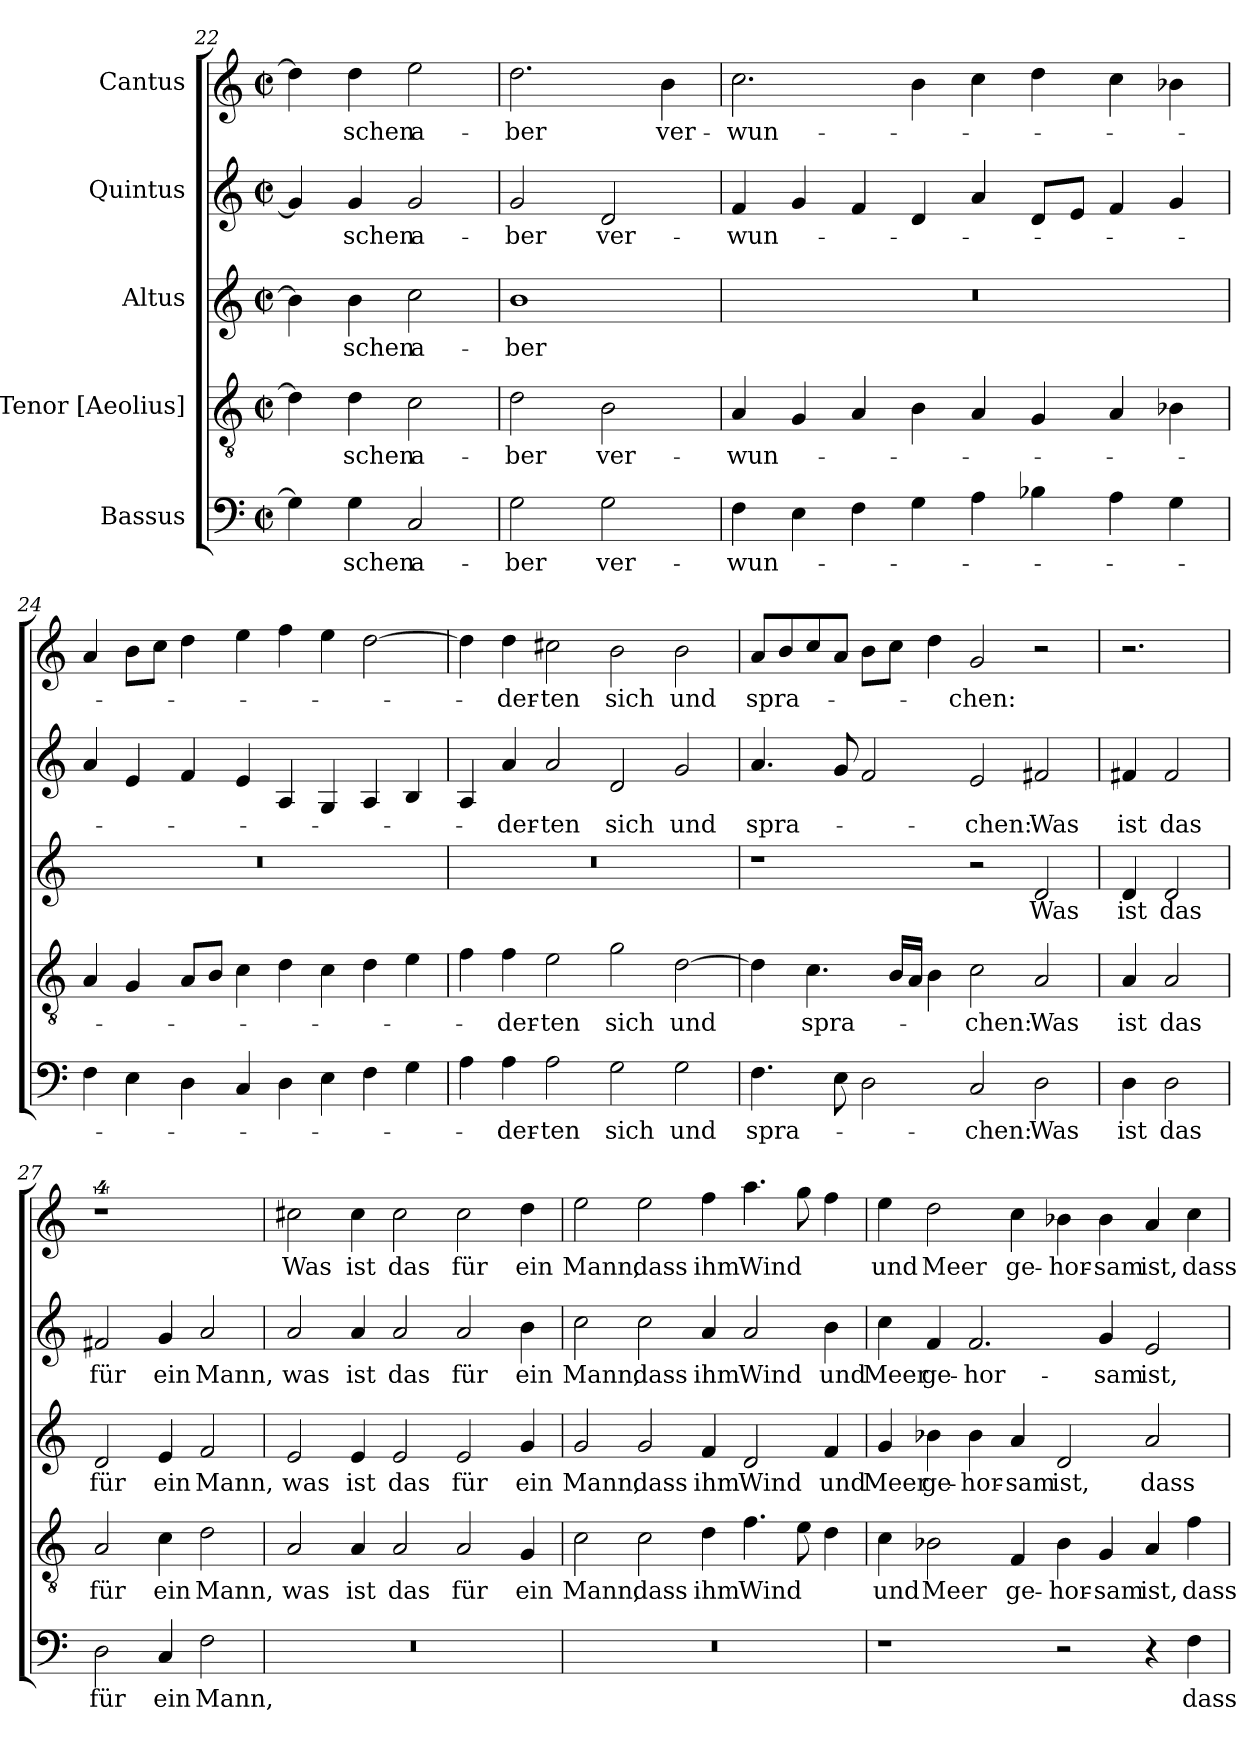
**kern	**text	**kern	**text	**kern	**text	**kern	**text	**kern	**text
*part5	*part5	*part4	*part4	*part3	*part3	*part2	*part2	*part1	*part1
*staff5	*staff5	*staff4	*staff4	*staff3	*staff3	*staff2	*staff2	*staff1	*staff1
*I"Bassus	*	*I"Tenor [Aeolius]	*	*I"Altus	*	*I"Quintus	*	*I"Cantus	*
*clefF4	*	*clefGv2	*	*clefG2	*	*clefG2	*	*clefG2	*
*k[]	*	*k[]	*	*k[]	*	*k[]	*	*k[]	*
*M4/2	*	*M4/2	*	*M4/2	*	*M4/2	*	*M4/2	*
*met(c|)	*	*met(c|)	*	*met(c|)	*	*met(c|)	*	*met(c|)	*
=22	=22	=22	=22	=22	=22	=22	=22	=22	=22
4G\]	.	4d\]	.	4b\]	.	4g/]	.	4dd\]	.
!	!LO:LY:b	!	!LO:LY:b	!	!LO:LY:b	!	!LO:LY:b	!	!LO:LY:b
4G\	-schen	4d\	-schen	4b\	-schen	4g/	-schen	4dd\	-schen
!	!LO:LY:b	!	!LO:LY:b	!	!LO:LY:b	!	!LO:LY:b	!	!LO:LY:b
2C/	a-	2c\	a-	2cc\	a-	2g/	a-	2ee\	a-
!!LO:LB:g=z
=22X2	=22X2	=22X2	=22X2	=22X2	=22X2	=22X2	=22X2	=22X2	=22X2
!	!LO:LY:b	!	!LO:LY:b	!	!LO:LY:b	!	!LO:LY:b	!	!LO:LY:b
2G\	-ber	2d\	-ber	1b	-ber	2g/	-ber	2.dd\	-ber
!	!LO:LY:b	!	!LO:LY:b	!	!	!	!LO:LY:b	!	!
2G\	ver-	2B\	ver-	.	.	2d/	ver-	.	.
!	!	!	!	!	!	!	!	!	!LO:LY:b
.	.	.	.	.	.	.	.	4b\	ver-
=23	=23	=23	=23	=23	=23	=23	=23	=23	=23
!	!LO:LY:b	!	!LO:LY:b	!	!	!	!LO:LY:b	!	!LO:LY:b
4F\	-wun-	4A/	-wun-	0r	.	4f/	-wun-	2.cc\	-wun-
4E\	.	4G/	.	.	.	4g/	.	.	.
4F\	.	4A/	.	.	.	4f/	.	.	.
4G\	.	4B\	.	.	.	4d/	.	4b\	.
4A\	.	4A/	.	.	.	4a/	.	4cc\	.
4B-X\	.	4G/	.	.	.	8d/L	.	4dd\	.
.	.	.	.	.	.	8e/J	.	.	.
4A\	.	4A/	.	.	.	4f/	.	4cc\	.
4G\	.	4B-X\	.	.	.	4g/	.	4b-X\	.
=24	=24	=24	=24	=24	=24	=24	=24	=24	=24
4F\	.	4A/	.	0r	.	4a/	.	4a/	.
4E\	.	4G/	.	.	.	4e/	.	8b\L	.
.	.	.	.	.	.	.	.	8cc\J	.
4D\	.	8A/L	.	.	.	4f/	.	4dd\	.
.	.	8B/J	.	.	.	.	.	.	.
4C/	.	4c\	.	.	.	4e/	.	4ee\	.
4D\	.	4d\	.	.	.	4A/	.	4ff\	.
4E\	.	4c\	.	.	.	4G/	.	4ee\	.
4F\	.	4d\	.	.	.	4A/	.	[2dd\	.
4G\	.	4e\	.	.	.	4B/	.	.	.
!!LO:PB:g=z
=25	=25	=25	=25	=25	=25	=25	=25	=25	=25
4A\	.	4f\	.	0r	.	4A/	.	4dd\]	.
!	!LO:LY:b	!	!LO:LY:b	!	!	!	!LO:LY:b	!	!LO:LY:b
4A\	-der-	4f\	-der-	.	.	4a/	-der-	4dd\	der-
!	!LO:LY:b	!	!LO:LY:b	!	!	!	!LO:LY:b	!	!LO:LY:b
2A\	-ten	2e\	-ten	.	.	2a/	-ten	2cc#X\	-ten
!	!LO:LY:b	!	!LO:LY:b	!	!	!	!LO:LY:b	!	!LO:LY:b
2G\	sich	2g\	sich	.	.	2d/	sich	2b\	sich
!	!LO:LY:b	!	!LO:LY:b	!	!	!	!LO:LY:b	!	!LO:LY:b
2G\	und	[2d\	und	.	.	2g/	und	2b\	und
=26	=26	=26	=26	=26	=26	=26	=26	=26	=26
!	!LO:LY:b	!	!	!	!	!	!LO:LY:b	!	!LO:LY:b
4.F\	spra-	4d\]	.	1r	.	4.a/	spra-	8a/L	spra-
.	.	.	.	.	.	.	.	8b/	.
!	!	!	!LO:LY:b	!	!	!	!	!	!
.	.	4.c\	spra-	.	.	.	.	8cc/	.
8E\	.	.	.	.	.	8g/	.	8a/J	.
2D\	.	.	.	.	.	2f/	.	8b\L	.
.	.	16B/LL	.	.	.	.	.	8cc\J	.
.	.	16A/JJ	.	.	.	.	.	.	.
.	.	4B\	.	.	.	.	.	4dd\	.
!	!LO:LY:b	!	!LO:LY:b	!	!	!	!LO:LY:b	!	!LO:LY:b
2C/	-chen:	2c\	-chen:	2r	.	2e/	-chen:	2g/	-chen:
!	!LO:LY:b	!	!LO:LY:b	!	!LO:LY:b	!	!LO:LY:b	!	!
2D\	Was	2A/	Was	2d/	Was	2f#X/	Was	2r	.
=27	=27	=27	=27	=27	=27	=27	=27	=27	=27
!	!LO:LY:b	!	!LO:LY:b	!	!LO:LY:b	!	!LO:LY:b	!	!
4D\	ist	4A/	ist	4d/	ist	4f#X/	ist	2.r	.
!	!LO:LY:b	!	!LO:LY:b	!	!LO:LY:b	!	!LO:LY:b	!	!
2D\	das	2A/	das	2d/	das	2f#/	das	.	.
!!LO:LB:g=z
=27X3	=27X3	=27X3	=27X3	=27X3	=27X3	=27X3	=27X3	=27X3	=27X3
!	!LO:LY:b	!	!LO:LY:b	!	!LO:LY:b	!	!LO:LY:b	!	!
2D\	für	2A/	für	2d/	für	2f#X/	für	4%5r	.
!	!LO:LY:b	!	!LO:LY:b	!	!LO:LY:b	!	!LO:LY:b	!	!
4C/	ein	4c\	ein	4e/	ein	4g/	ein	.	.
!	!LO:LY:b	!	!LO:LY:b	!	!LO:LY:b	!	!LO:LY:b	!	!
2F\	Mann,	2d\	Mann,	2f/	Mann,	2a/	Mann,	.	.
=28	=28	=28	=28	=28	=28	=28	=28	=28	=28
!	!	!	!LO:LY:b	!	!LO:LY:b	!	!LO:LY:b	!	!LO:LY:b
0r	.	2A/	was	2e/	was	2a/	was	2cc#X\	Was
!	!	!	!LO:LY:b	!	!LO:LY:b	!	!LO:LY:b	!	!LO:LY:b
.	.	4A/	ist	4e/	ist	4a/	ist	4cc#\	ist
!	!	!	!LO:LY:b	!	!LO:LY:b	!	!LO:LY:b	!	!LO:LY:b
.	.	2A/	das	2e/	das	2a/	das	2cc#\	das
!	!	!	!LO:LY:b	!	!LO:LY:b	!	!LO:LY:b	!	!LO:LY:b
.	.	2A/	für	2e/	für	2a/	für	2cc#\	für
!	!	!	!LO:LY:b	!	!LO:LY:b	!	!LO:LY:b	!	!LO:LY:b
.	.	4G/	ein	4g/	ein	4b\	ein	4dd\	ein
=29	=29	=29	=29	=29	=29	=29	=29	=29	=29
!	!	!	!LO:LY:b	!	!LO:LY:b	!	!LO:LY:b	!	!LO:LY:b
0r	.	2c\	Mann,	2g/	Mann,	2cc\	Mann,	2ee\	Mann,
!	!	!	!LO:LY:b	!	!LO:LY:b	!	!LO:LY:b	!	!LO:LY:b
.	.	2c\	dass	2g/	dass	2cc\	dass	2ee\	dass
!	!	!	!LO:LY:b	!	!LO:LY:b	!	!LO:LY:b	!	!LO:LY:b
.	.	4d\	ihm	4f/	ihm	4a/	ihm	4ff\	ihm
!	!	!	!LO:LY:b	!	!LO:LY:b	!	!LO:LY:b	!	!LO:LY:b
.	.	4.f\	Wind	2d/	Wind	2a/	Wind	4.aa\	Wind
.	.	8e\	.	.	.	.	.	8gg\	.
!	!	!	!	!	!LO:LY:b	!	!LO:LY:b	!	!
.	.	4d\	.	4f/	und	4b\	und	4ff\	.
!!LO:PB:g=z
=30	=30	=30	=30	=30	=30	=30	=30	=30	=30
!	!	!	!LO:LY:b	!	!LO:LY:b	!	!LO:LY:b	!	!LO:LY:b
1r	.	4c\	und	4g/	Meer	4cc\	Meer	4ee\	und
!	!	!	!LO:LY:b	!	!LO:LY:b	!	!LO:LY:b	!	!LO:LY:b
.	.	2B-X\	Meer	4b-X\	ge-	4f/	ge-	2dd\	Meer
!	!	!	!	!	!LO:LY:b	!	!LO:LY:b	!	!
.	.	.	.	4b-\	-hor-	2.f/	-hor-	.	.
!	!	!	!LO:LY:b	!	!LO:LY:b	!	!	!	!LO:LY:b
.	.	4F/	ge-	4a/	-sam	.	.	4cc\	ge-
!	!	!	!LO:LY:b	!	!LO:LY:b	!	!	!	!LO:LY:b
2r	.	4B-\	-hor-	2d/	ist,	.	.	4b-X\	-hor-
!	!	!	!LO:LY:b	!	!	!	!LO:LY:b	!	!LO:LY:b
.	.	4G/	-sam	.	.	4g/	-sam	4b-\	-sam
!	!	!	!LO:LY:b	!	!LO:LY:b	!	!LO:LY:b	!	!LO:LY:b
4r	.	4A/	ist,	2a/	dass	2e/	ist,	4a/	ist,
!	!LO:LY:b	!	!LO:LY:b	!	!	!	!	!	!LO:LY:b
4F\	dass	4f\	dass	.	.	.	.	4cc\	dass
=	=	=	=	=	=	=	=	=	=
*-	*-	*-	*-	*-	*-	*-	*-	*-	*-
